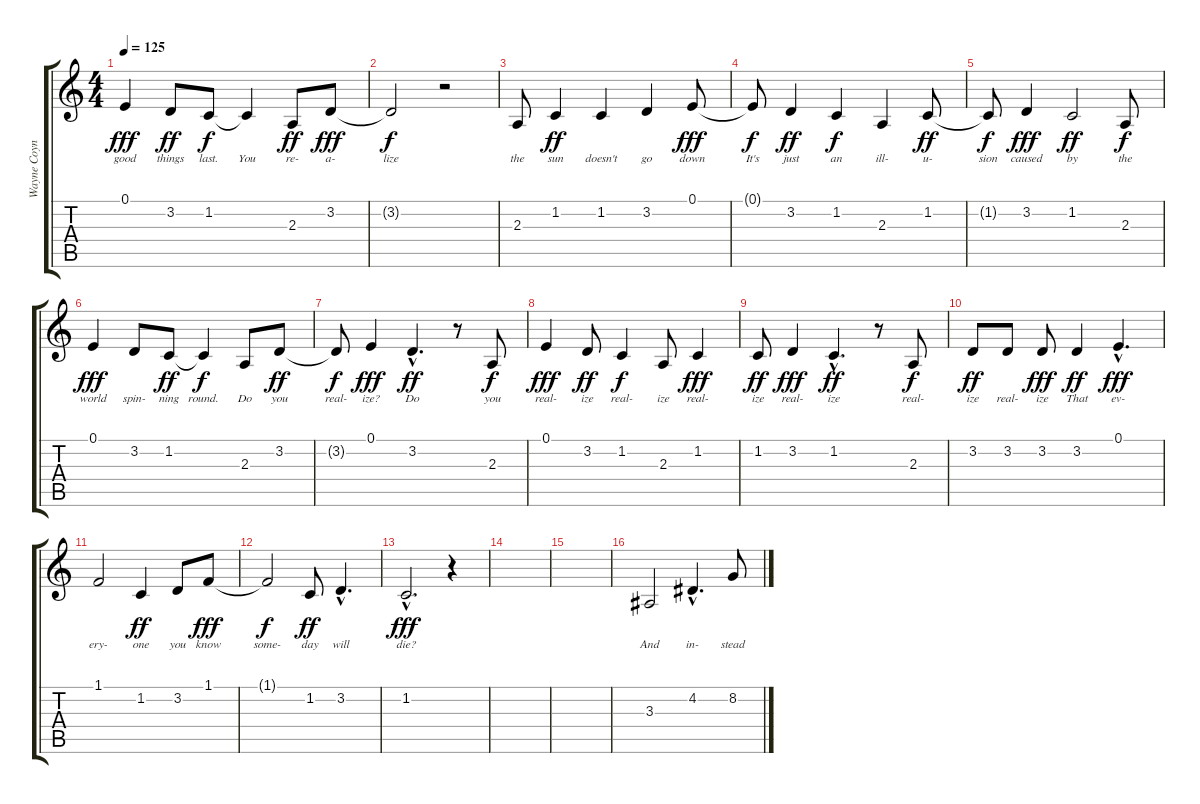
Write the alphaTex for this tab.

\track ("Wayne Coyne (Lead Vocal)" "Wayne Coyn") {instrument sopranosax}
\staff {score tabs}
\tuning (E4 B3 G3 D3 A2 E2) {hide}
\ts (4 4)
\tempo 125
\clef g2
\ks c
0.1.4{lyrics (0 "good") lyrics (1 "") lyrics (2 "") lyrics (3 "") lyrics (4 "") dy fff} 3.2.8{lyrics (0 "things") lyrics (1 "") lyrics (2 "") lyrics (3 "") lyrics (4 "") dy ff} 1.2.8{lyrics (0 "last.") lyrics (1 "") lyrics (2 "") lyrics (3 "") lyrics (4 "") dy f} 1.2{t}.4{lyrics (0 "You") lyrics (1 "") lyrics (2 "") lyrics (3 "") lyrics (4 "")} 2.3.8{lyrics (0 "re-") lyrics (1 "") lyrics (2 "") lyrics (3 "") lyrics (4 "") dy ff} 3.2.8{lyrics (0 "a-") lyrics (1 "") lyrics (2 "") lyrics (3 "") lyrics (4 "") dy fff} |
3.2{t}.2{lyrics (0 "lize") lyrics (1 "") lyrics (2 "") lyrics (3 "") lyrics (4 "") dy f} r.2 |
2.3.8{lyrics (0 "the") lyrics (1 "") lyrics (2 "") lyrics (3 "") lyrics (4 "")} 1.2.4{lyrics (0 "sun") lyrics (1 "") lyrics (2 "") lyrics (3 "") lyrics (4 "") dy ff} 1.2.4{lyrics (0 "doesn't") lyrics (1 "") lyrics (2 "") lyrics (3 "") lyrics (4 "")} 3.2.4{lyrics (0 "go") lyrics (1 "") lyrics (2 "") lyrics (3 "") lyrics (4 "")} 0.1.8{lyrics (0 "down") lyrics (1 "") lyrics (2 "") lyrics (3 "") lyrics (4 "") dy fff} |
0.1{t}.8{lyrics (0 "It's") lyrics (1 "") lyrics (2 "") lyrics (3 "") lyrics (4 "") dy f} 3.2.4{lyrics (0 "just") lyrics (1 "") lyrics (2 "") lyrics (3 "") lyrics (4 "") dy ff} 1.2.4{lyrics (0 "an") lyrics (1 "") lyrics (2 "") lyrics (3 "") lyrics (4 "") dy f} 2.3.4{lyrics (0 "ill-") lyrics (1 "") lyrics (2 "") lyrics (3 "") lyrics (4 "")} 1.2.8{lyrics (0 "u-") lyrics (1 "") lyrics (2 "") lyrics (3 "") lyrics (4 "") dy ff} |
1.2{t}.8{lyrics (0 "sion") lyrics (1 "") lyrics (2 "") lyrics (3 "") lyrics (4 "") dy f} 3.2.4{lyrics (0 "caused") lyrics (1 "") lyrics (2 "") lyrics (3 "") lyrics (4 "") dy fff} 1.2.2{lyrics (0 "by") lyrics (1 "") lyrics (2 "") lyrics (3 "") lyrics (4 "") dy ff} 2.3.8{lyrics (0 "the") lyrics (1 "") lyrics (2 "") lyrics (3 "") lyrics (4 "") dy f} |
0.1.4{lyrics (0 "world") lyrics (1 "") lyrics (2 "") lyrics (3 "") lyrics (4 "") dy fff} 3.2.8{lyrics (0 "spin-") lyrics (1 "") lyrics (2 "") lyrics (3 "") lyrics (4 "")} 1.2.8{lyrics (0 "ning") lyrics (1 "") lyrics (2 "") lyrics (3 "") lyrics (4 "") dy ff} 1.2{t}.4{lyrics (0 "round.") lyrics (1 "") lyrics (2 "") lyrics (3 "") lyrics (4 "") dy f} 2.3.8{lyrics (0 "Do") lyrics (1 "") lyrics (2 "") lyrics (3 "") lyrics (4 "")} 3.2.8{lyrics (0 "you") lyrics (1 "") lyrics (2 "") lyrics (3 "") lyrics (4 "") dy ff} |
3.2{t}.8{lyrics (0 "real-") lyrics (1 "") lyrics (2 "") lyrics (3 "") lyrics (4 "") dy f} 0.1.4{lyrics (0 "ize?") lyrics (1 "") lyrics (2 "") lyrics (3 "") lyrics (4 "") dy fff} 3.2{hac}.4{d lyrics (0 "Do") lyrics (1 "") lyrics (2 "") lyrics (3 "") lyrics (4 "") dy ff} r.8 2.3.8{lyrics (0 "you") lyrics (1 "") lyrics (2 "") lyrics (3 "") lyrics (4 "") dy f} |
0.1.4{lyrics (0 "real-") lyrics (1 "") lyrics (2 "") lyrics (3 "") lyrics (4 "") dy fff} 3.2.8{lyrics (0 "ize") lyrics (1 "") lyrics (2 "") lyrics (3 "") lyrics (4 "") dy ff} 1.2.4{lyrics (0 "real-") lyrics (1 "") lyrics (2 "") lyrics (3 "") lyrics (4 "") dy f} 2.3.8{lyrics (0 "ize") lyrics (1 "") lyrics (2 "") lyrics (3 "") lyrics (4 "")} 1.2.4{lyrics (0 "real-") lyrics (1 "") lyrics (2 "") lyrics (3 "") lyrics (4 "") dy fff} |
1.2.8{lyrics (0 "ize") lyrics (1 "") lyrics (2 "") lyrics (3 "") lyrics (4 "") dy ff} 3.2.4{lyrics (0 "real-") lyrics (1 "") lyrics (2 "") lyrics (3 "") lyrics (4 "") dy fff} 1.2{hac}.4{d lyrics (0 "ize") lyrics (1 "") lyrics (2 "") lyrics (3 "") lyrics (4 "") dy ff} r.8 2.3.8{lyrics (0 "real-") lyrics (1 "") lyrics (2 "") lyrics (3 "") lyrics (4 "") dy f} |
3.2.8{lyrics (0 "ize") lyrics (1 "") lyrics (2 "") lyrics (3 "") lyrics (4 "") dy ff} 3.2.8{lyrics (0 "real-") lyrics (1 "") lyrics (2 "") lyrics (3 "") lyrics (4 "")} 3.2.8{lyrics (0 "ize") lyrics (1 "") lyrics (2 "") lyrics (3 "") lyrics (4 "") dy fff} 3.2.4{lyrics (0 "That") lyrics (1 "") lyrics (2 "") lyrics (3 "") lyrics (4 "") dy ff} 0.1{hac}.4{d lyrics (0 "ev-") lyrics (1 "") lyrics (2 "") lyrics (3 "") lyrics (4 "") dy fff} |
1.1.2{lyrics (0 "ery-") lyrics (1 "") lyrics (2 "") lyrics (3 "") lyrics (4 "")} 1.2.4{lyrics (0 "one") lyrics (1 "") lyrics (2 "") lyrics (3 "") lyrics (4 "") dy ff} 3.2.8{lyrics (0 "you") lyrics (1 "") lyrics (2 "") lyrics (3 "") lyrics (4 "")} 1.1.8{lyrics (0 "know") lyrics (1 "") lyrics (2 "") lyrics (3 "") lyrics (4 "") dy fff} |
1.1{t}.2{lyrics (0 "some-") lyrics (1 "") lyrics (2 "") lyrics (3 "") lyrics (4 "") dy f} 1.2.8{lyrics (0 "day") lyrics (1 "") lyrics (2 "") lyrics (3 "") lyrics (4 "") dy ff} 3.2{hac}.4{d lyrics (0 "will") lyrics (1 "") lyrics (2 "") lyrics (3 "") lyrics (4 "")} |
1.2{hac}.2{d lyrics (0 "die?") lyrics (1 "") lyrics (2 "") lyrics (3 "") lyrics (4 "") dy fff} r.4 |
|
|
3.3.2{lyrics (0 "And") lyrics (1 "") lyrics (2 "") lyrics (3 "") lyrics (4 "")} 4.2{hac}.4{d lyrics (0 "in-") lyrics (1 "") lyrics (2 "") lyrics (3 "") lyrics (4 "")} 8.2.8{lyrics (0 "stead") lyrics (1 "") lyrics (2 "") lyrics (3 "") lyrics (4 "")}
